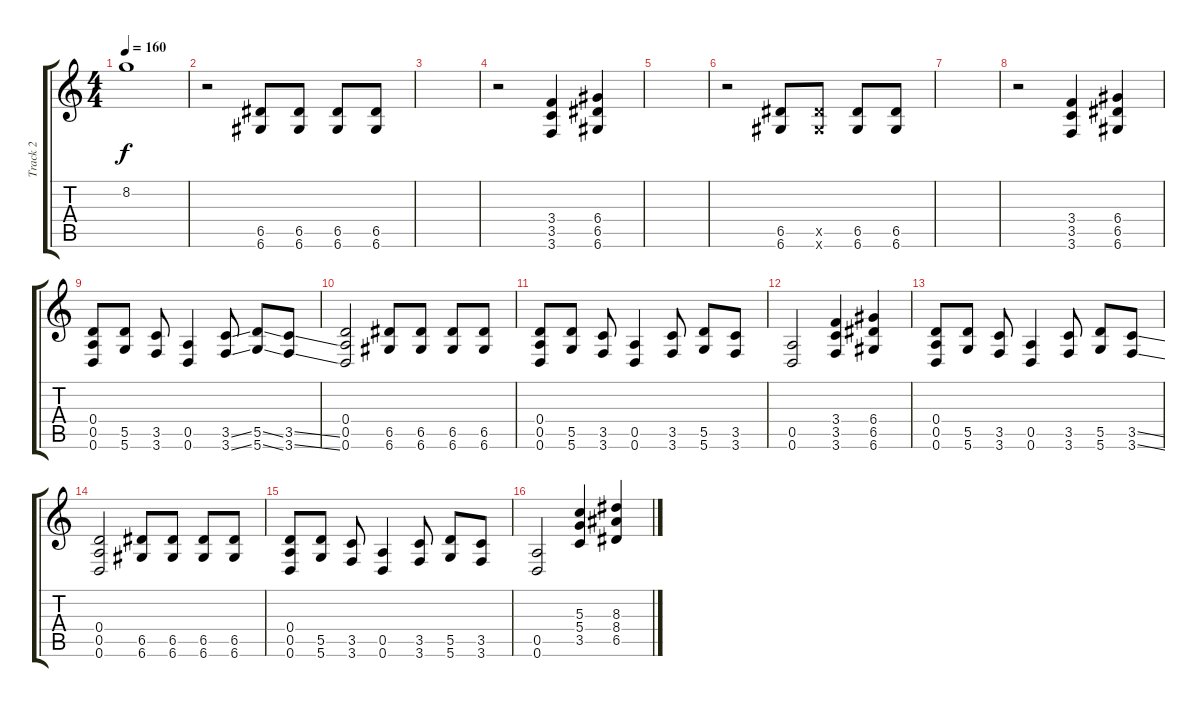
\track ("Track 2" "Track 2") {instrument overdrivenguitar}
\staff {score tabs}
\tuning (E4 B3 G3 D3 A2 D2) {hide}
\ts (4 4)
\tempo 160
\clef g2
\ks c
8.2{t}.1{dy f} |
r.2 (6.5 6.6).8 (6.5 6.6).8 (6.5 6.6).8 (6.5 6.6).8 |
|
r.2 (3.4 3.5 3.6).4 (6.4 6.5 6.6).4 |
|
r.2 (6.5 6.6).8 (6.5{x} 6.6{x}).8 (6.5 6.6).8 (6.5 6.6).8 |
|
r.2 (3.4 3.5 3.6).4 (6.4 6.5 6.6).4 |
(0.4 0.5 0.6).8 (5.5 5.6).8 (3.5 3.6).8 (0.5 0.6).4 (3.5{ss} 3.6{ss}).8 (5.5{ss} 5.6{ss}).8 (3.5{ss} 3.6{ss}).8 |
(0.4 0.5 0.6).2 (6.5 6.6).8 (6.5 6.6).8 (6.5 6.6).8 (6.5 6.6).8 |
(0.4 0.5 0.6).8 (5.5 5.6).8 (3.5 3.6).8 (0.5 0.6).4 (3.5 3.6).8 (5.5 5.6).8 (3.5 3.6).8 |
(0.5 0.6).2 (3.4 3.5 3.6).4 (6.4 6.5 6.6).4 |
(0.4 0.5 0.6).8 (5.5 5.6).8 (3.5 3.6).8 (0.5 0.6).4 (3.5 3.6).8 (5.5 5.6).8 (3.5{ss} 3.6{ss}).8 |
(0.4 0.5 0.6).2 (6.5 6.6).8 (6.5 6.6).8 (6.5 6.6).8 (6.5 6.6).8 |
(0.4 0.5 0.6).8 (5.5 5.6).8 (3.5 3.6).8 (0.5 0.6).4 (3.5 3.6).8 (5.5 5.6).8 (3.5 3.6).8 |
(0.5 0.6).2 (5.3 5.4 3.5).4 (8.3 8.4 6.5).4
